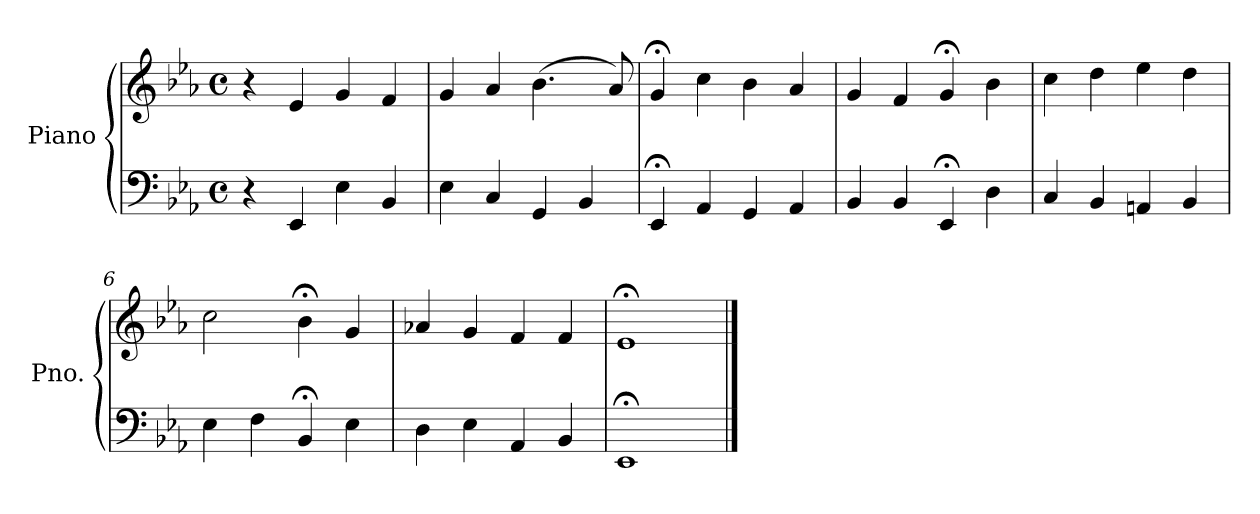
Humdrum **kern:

**kern	**kern
*part1	*part1
*staff2	*staff1
*I"Piano	*
*I'Pno.	*
*clefF4	*clefG2
*k[b-e-a-]	*k[b-e-a-]
*M4/4	*M4/4
*met(c)	*met(c)
=1	=1
4r	4r
4EE-/	4e-/
4E-\	4g/
4BB-/	4f/
=2	=2
4E-\	4g/
4C/	4a-/
4GG/	(4.b-\
4BB-/	.
.	8a-/)
=3	=3
4EE-;</	4g;</
4AA-/	4cc\
4GG/	4b-\
4AA-/	4a-/
=4	=4
4BB-/	4g/
4BB-/	4f/
4EE-;</	4g;</
4D\	4b-\
=5	=5
4C/	4cc\
4BB-/	4dd\
4AAn/	4ee-\
4BB-/	4dd\
=6	=6
4E-\	2cc\
4F\	.
4BB-;</	4b-;<\
4E-\	4g/
!!LO:LB:g=z
=7	=7
4D\	4a-X/
4E-\	4g/
4AA-/	4f/
4BB-/	4f/
=8	=8
1EE-;<	1e-;<
==	==
*-	*-
